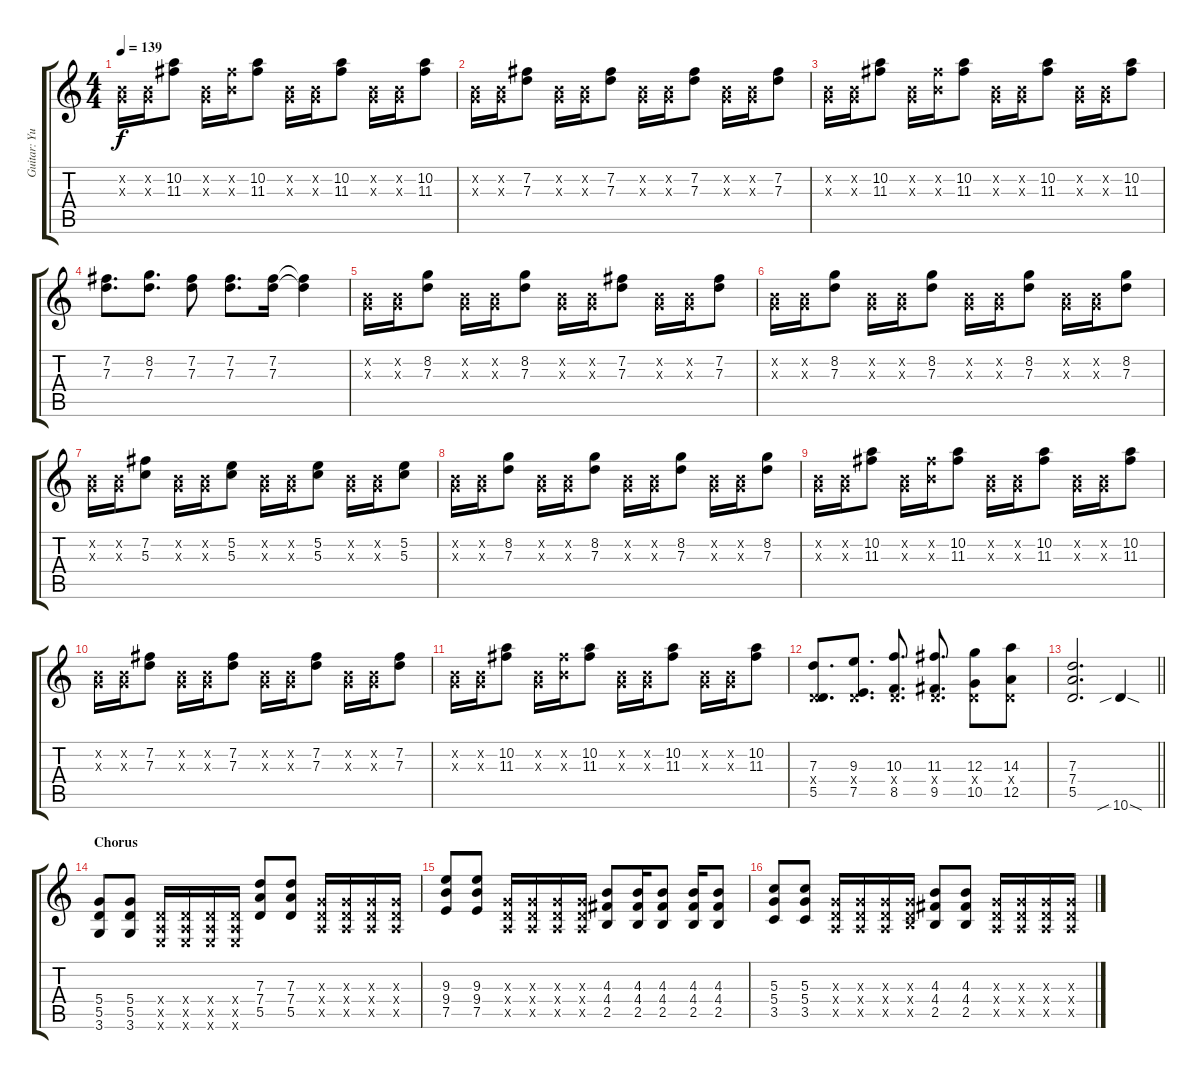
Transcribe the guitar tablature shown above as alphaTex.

\track ("Guitar: Yui Hirasawa" "Guitar: Yu") {instrument distortionguitar}
\staff {score tabs}
\tuning (E4 B3 G3 D3 A2 E2) {hide}
\ts (4 4)
\tempo 139
\clef g2
\ks c
(0.2{x} 0.3{x}).16{dy f} (0.2{x} 0.3{x}).16 (10.2 11.3).8 (0.2{x} 0.3{x}).16 (0.2{x} 11.3{x}).16 (10.2 11.3).8 (0.2{x} 0.3{x}).16 (0.2{x} 0.3{x}).16 (10.2 11.3).8 (0.2{x} 0.3{x}).16 (0.2{x} 0.3{x}).16 (10.2 11.3).8 |
(0.2{x} 0.3{x}).16 (0.2{x} 0.3{x}).16 (7.2 7.3).8 (0.2{x} 0.3{x}).16 (0.2{x} 0.3{x}).16 (7.2 7.3).8 (0.2{x} 0.3{x}).16 (0.2{x} 0.3{x}).16 (7.2 7.3).8 (0.2{x} 0.3{x}).16 (0.2{x} 0.3{x}).16 (7.2 7.3).8 |
(0.2{x} 0.3{x}).16 (0.2{x} 0.3{x}).16 (10.2 11.3).8 (0.2{x} 0.3{x}).16 (0.2{x} 11.3{x}).16 (10.2 11.3).8 (0.2{x} 0.3{x}).16 (0.2{x} 0.3{x}).16 (10.2 11.3).8 (0.2{x} 0.3{x}).16 (0.2{x} 0.3{x}).16 (10.2 11.3).8 |
(7.2 7.3).8{d} (8.2 7.3).8{d} (7.2 7.3).8 (7.2 7.3).8{d} (7.2 7.3).16 (7.2{t} 7.3{t}).4 |
(0.2{x} 0.3{x}).16 (0.2{x} 0.3{x}).16 (8.2 7.3).8 (0.2{x} 0.3{x}).16 (0.2{x} 0.3{x}).16 (8.2 7.3).8 (0.2{x} 0.3{x}).16 (0.2{x} 0.3{x}).16 (7.2 7.3).8 (0.2{x} 0.3{x}).16 (0.2{x} 0.3{x}).16 (7.2 7.3).8 |
(0.2{x} 0.3{x}).16 (0.2{x} 0.3{x}).16 (8.2 7.3).8 (0.2{x} 0.3{x}).16 (0.2{x} 0.3{x}).16 (8.2 7.3).8 (0.2{x} 0.3{x}).16 (0.2{x} 0.3{x}).16 (8.2 7.3).8 (0.2{x} 0.3{x}).16 (0.2{x} 0.3{x}).16 (8.2 7.3).8 |
(0.2{x} 0.3{x}).16 (0.2{x} 0.3{x}).16 (7.2 5.3).8 (0.2{x} 0.3{x}).16 (0.2{x} 0.3{x}).16 (5.2 5.3).8 (0.2{x} 0.3{x}).16 (0.2{x} 0.3{x}).16 (5.2 5.3).8 (0.2{x} 0.3{x}).16 (0.2{x} 0.3{x}).16 (5.2 5.3).8 |
(0.2{x} 0.3{x}).16 (0.2{x} 0.3{x}).16 (8.2 7.3).8 (0.2{x} 0.3{x}).16 (0.2{x} 0.3{x}).16 (8.2 7.3).8 (0.2{x} 0.3{x}).16 (0.2{x} 0.3{x}).16 (8.2 7.3).8 (0.2{x} 0.3{x}).16 (0.2{x} 0.3{x}).16 (8.2 7.3).8 |
(0.2{x} 0.3{x}).16 (0.2{x} 0.3{x}).16 (10.2 11.3).8 (0.2{x} 0.3{x}).16 (0.2{x} 11.3{x}).16 (10.2 11.3).8 (0.2{x} 0.3{x}).16 (0.2{x} 0.3{x}).16 (10.2 11.3).8 (0.2{x} 0.3{x}).16 (0.2{x} 0.3{x}).16 (10.2 11.3).8 |
(0.2{x} 0.3{x}).16 (0.2{x} 0.3{x}).16 (7.2 7.3).8 (0.2{x} 0.3{x}).16 (0.2{x} 0.3{x}).16 (7.2 7.3).8 (0.2{x} 0.3{x}).16 (0.2{x} 0.3{x}).16 (7.2 7.3).8 (0.2{x} 0.3{x}).16 (0.2{x} 0.3{x}).16 (7.2 7.3).8 |
(0.2{x} 0.3{x}).16 (0.2{x} 0.3{x}).16 (10.2 11.3).8 (0.2{x} 0.3{x}).16 (0.2{x} 11.3{x}).16 (10.2 11.3).8 (0.2{x} 0.3{x}).16 (0.2{x} 0.3{x}).16 (10.2 11.3).8 (0.2{x} 0.3{x}).16 (0.2{x} 0.3{x}).16 (10.2 11.3).8 |
(7.3 0.4{x} 5.5).8{d} (9.3 0.4{x} 7.5).8{d} (10.3 0.4{x} 8.5).8{d} (11.3 0.4{x} 9.5).8{d} (12.3 0.4{x} 10.5).8 (14.3 0.4{x} 12.5).8 |
\barLineRight lightlight
(7.3 7.4 5.5).2{d} 10.6{sib sod}.4 |
\section ("" "Chorus")
(5.4 5.5 3.6).8 (5.4 5.5 3.6).8 (0.4{x} 0.5{x} 0.6{x}).16 (0.4{x} 0.5{x} 0.6{x}).16 (0.4{x} 0.5{x} 0.6{x}).16 (0.4{x} 0.5{x} 0.6{x}).16 (7.3 7.4 5.5).8 (7.3 7.4 5.5).8 (0.3{x} 0.4{x} 0.5{x}).16 (0.3{x} 0.4{x} 0.5{x}).16 (0.3{x} 0.4{x} 0.5{x}).16 (0.3{x} 0.4{x} 0.5{x}).16 |
(9.3 9.4 7.5).8 (9.3 9.4 7.5).8 (0.3{x} 0.4{x} 0.5{x}).16 (0.3{x} 0.4{x} 0.5{x}).16 (0.3{x} 0.4{x} 0.5{x}).16 (0.3{x} 0.4{x} 0.5{x}).16 (4.3 4.4 2.5).8 (4.3 4.4 2.5).16 (4.3 4.4 2.5).8 (4.3 4.4 2.5).16 (4.3 4.4 2.5).8 |
(5.3 5.4 3.5).8 (5.3 5.4 3.5).8 (0.3{x} 0.4{x} 0.5{x}).16 (0.3{x} 0.4{x} 0.5{x}).16 (0.3{x} 0.4{x} 0.5{x}).16 (0.3{x} 0.4{x} 2.5{x}).16 (4.3 4.4 2.5).8 (4.3 4.4 2.5).8 (0.3{x} 0.4{x} 0.5{x}).16 (0.3{x} 0.4{x} 0.5{x}).16 (0.3{x} 0.4{x} 0.5{x}).16 (0.3{x} 0.4{x} 0.5{x}).16
